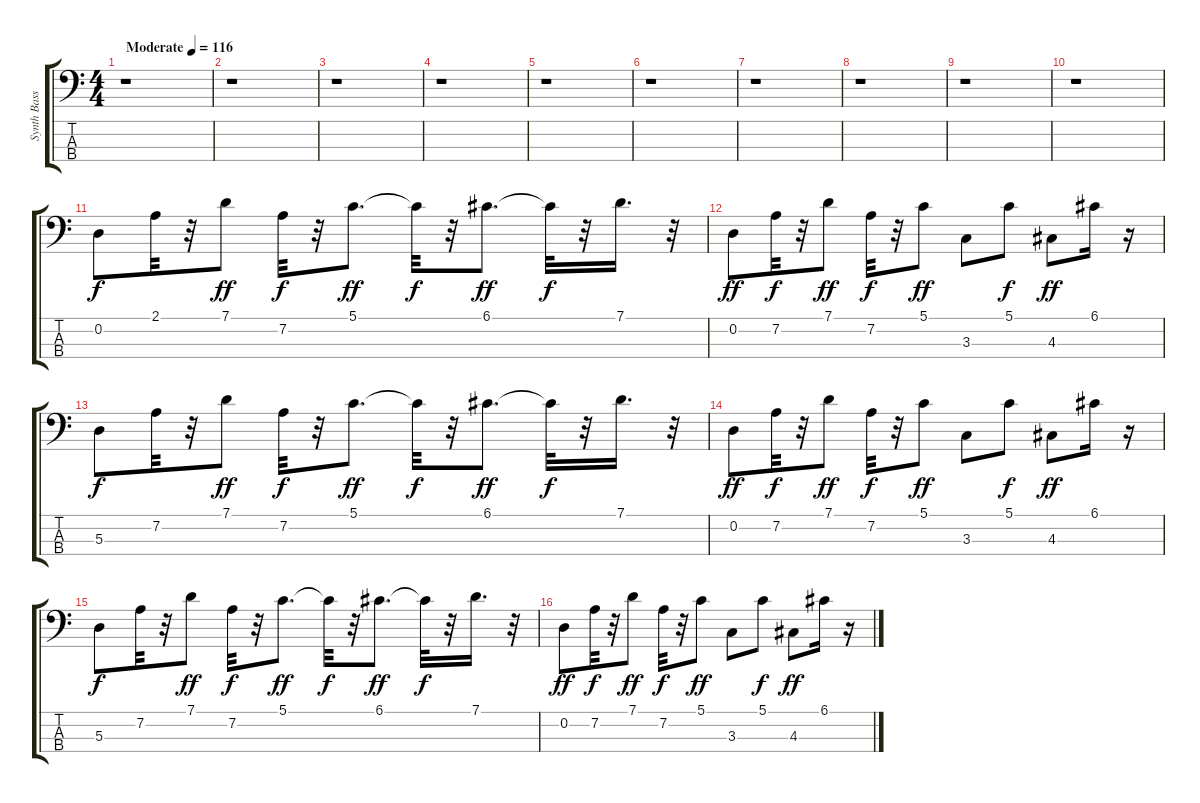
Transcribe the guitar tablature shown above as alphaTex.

\track ("Synth Bass 1" "Synth Bass") {instrument synthbass1}
\staff {score tabs}
\tuning (G2 D2 A1 E1) {hide}
\ts (4 4)
\tempo (116 "Moderate")
\clef f4
\ks c
r.1{dy f instrument synthbass1} |
r.1 |
r.1 |
r.1 |
r.1 |
r.1 |
r.1 |
r.1 |
r.1 |
r.1 |
0.2.8 2.1.32 r.32 7.1.8{dy ff} 7.2.32{dy f} r.32 5.1.8{d dy ff} 5.1{t}.32{dy f} r.32 6.1.8{d dy ff} 6.1{t}.32{dy f} r.32 7.1.16{d} r.32 |
0.2.8{dy ff} 7.2.32{dy f} r.32 7.1.8{dy ff} 7.2.32{dy f} r.32 5.1.8{dy ff} 3.3.8 5.1.8{dy f} 4.3.8{dy ff} 6.1.16 r.16 |
5.3.8{dy f} 7.2.32 r.32 7.1.8{dy ff} 7.2.32{dy f} r.32 5.1.8{d dy ff} 5.1{t}.32{dy f} r.32 6.1.8{d dy ff} 6.1{t}.32{dy f} r.32 7.1.16{d} r.32 |
0.2.8{dy ff} 7.2.32{dy f} r.32 7.1.8{dy ff} 7.2.32{dy f} r.32 5.1.8{dy ff} 3.3.8 5.1.8{dy f} 4.3.8{dy ff} 6.1.16 r.16 |
5.3.8{dy f} 7.2.32 r.32 7.1.8{dy ff} 7.2.32{dy f} r.32 5.1.8{d dy ff} 5.1{t}.32{dy f} r.32 6.1.8{d dy ff} 6.1{t}.32{dy f} r.32 7.1.16{d} r.32 |
0.2.8{dy ff} 7.2.32{dy f} r.32 7.1.8{dy ff} 7.2.32{dy f} r.32 5.1.8{dy ff} 3.3.8 5.1.8{dy f} 4.3.8{dy ff} 6.1.16 r.16
